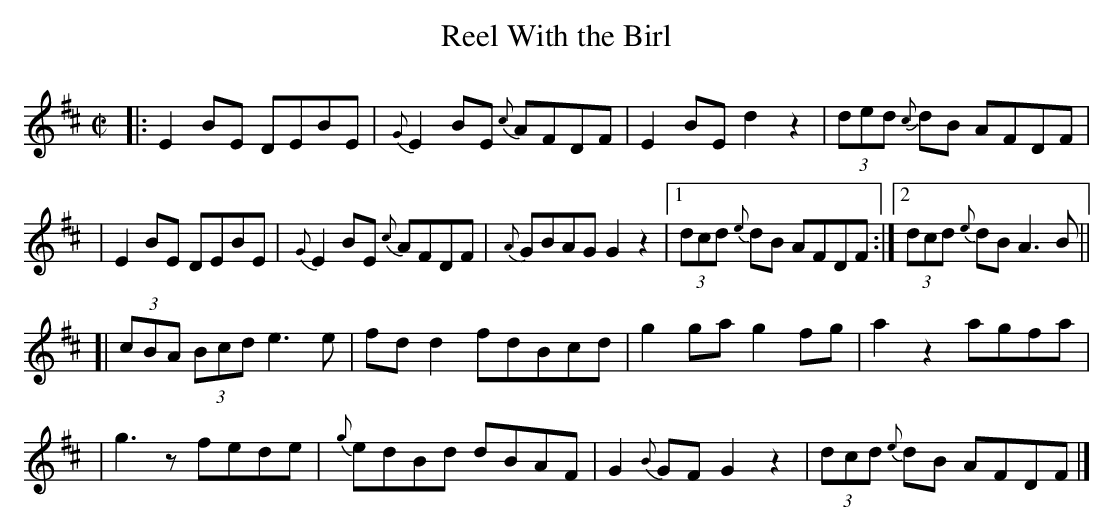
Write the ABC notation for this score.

X:1
T: Reel With the Birl
M: C|
L: 1/8
K: Edor
|: E2BE DEBE | {G}E2BE {c}AFDF | E2BE d2z2 | (3ded {c}dB AFDF |
|  E2BE DEBE | {G}E2BE {c}AFDF | {A}GBAG G2z2 |1 (3dcd {e}dB AFDF :|2 (3dcd {e}dB A3B ||
[| (3cBA (3Bcd e3e | fdd2 fdBcd | g2ga g2fg | a2z2 agfa |
|  g3z fede | {g}edBd dBAF | G2{B}GF G2z2 | (3dcd {e}dB AFDF |]
